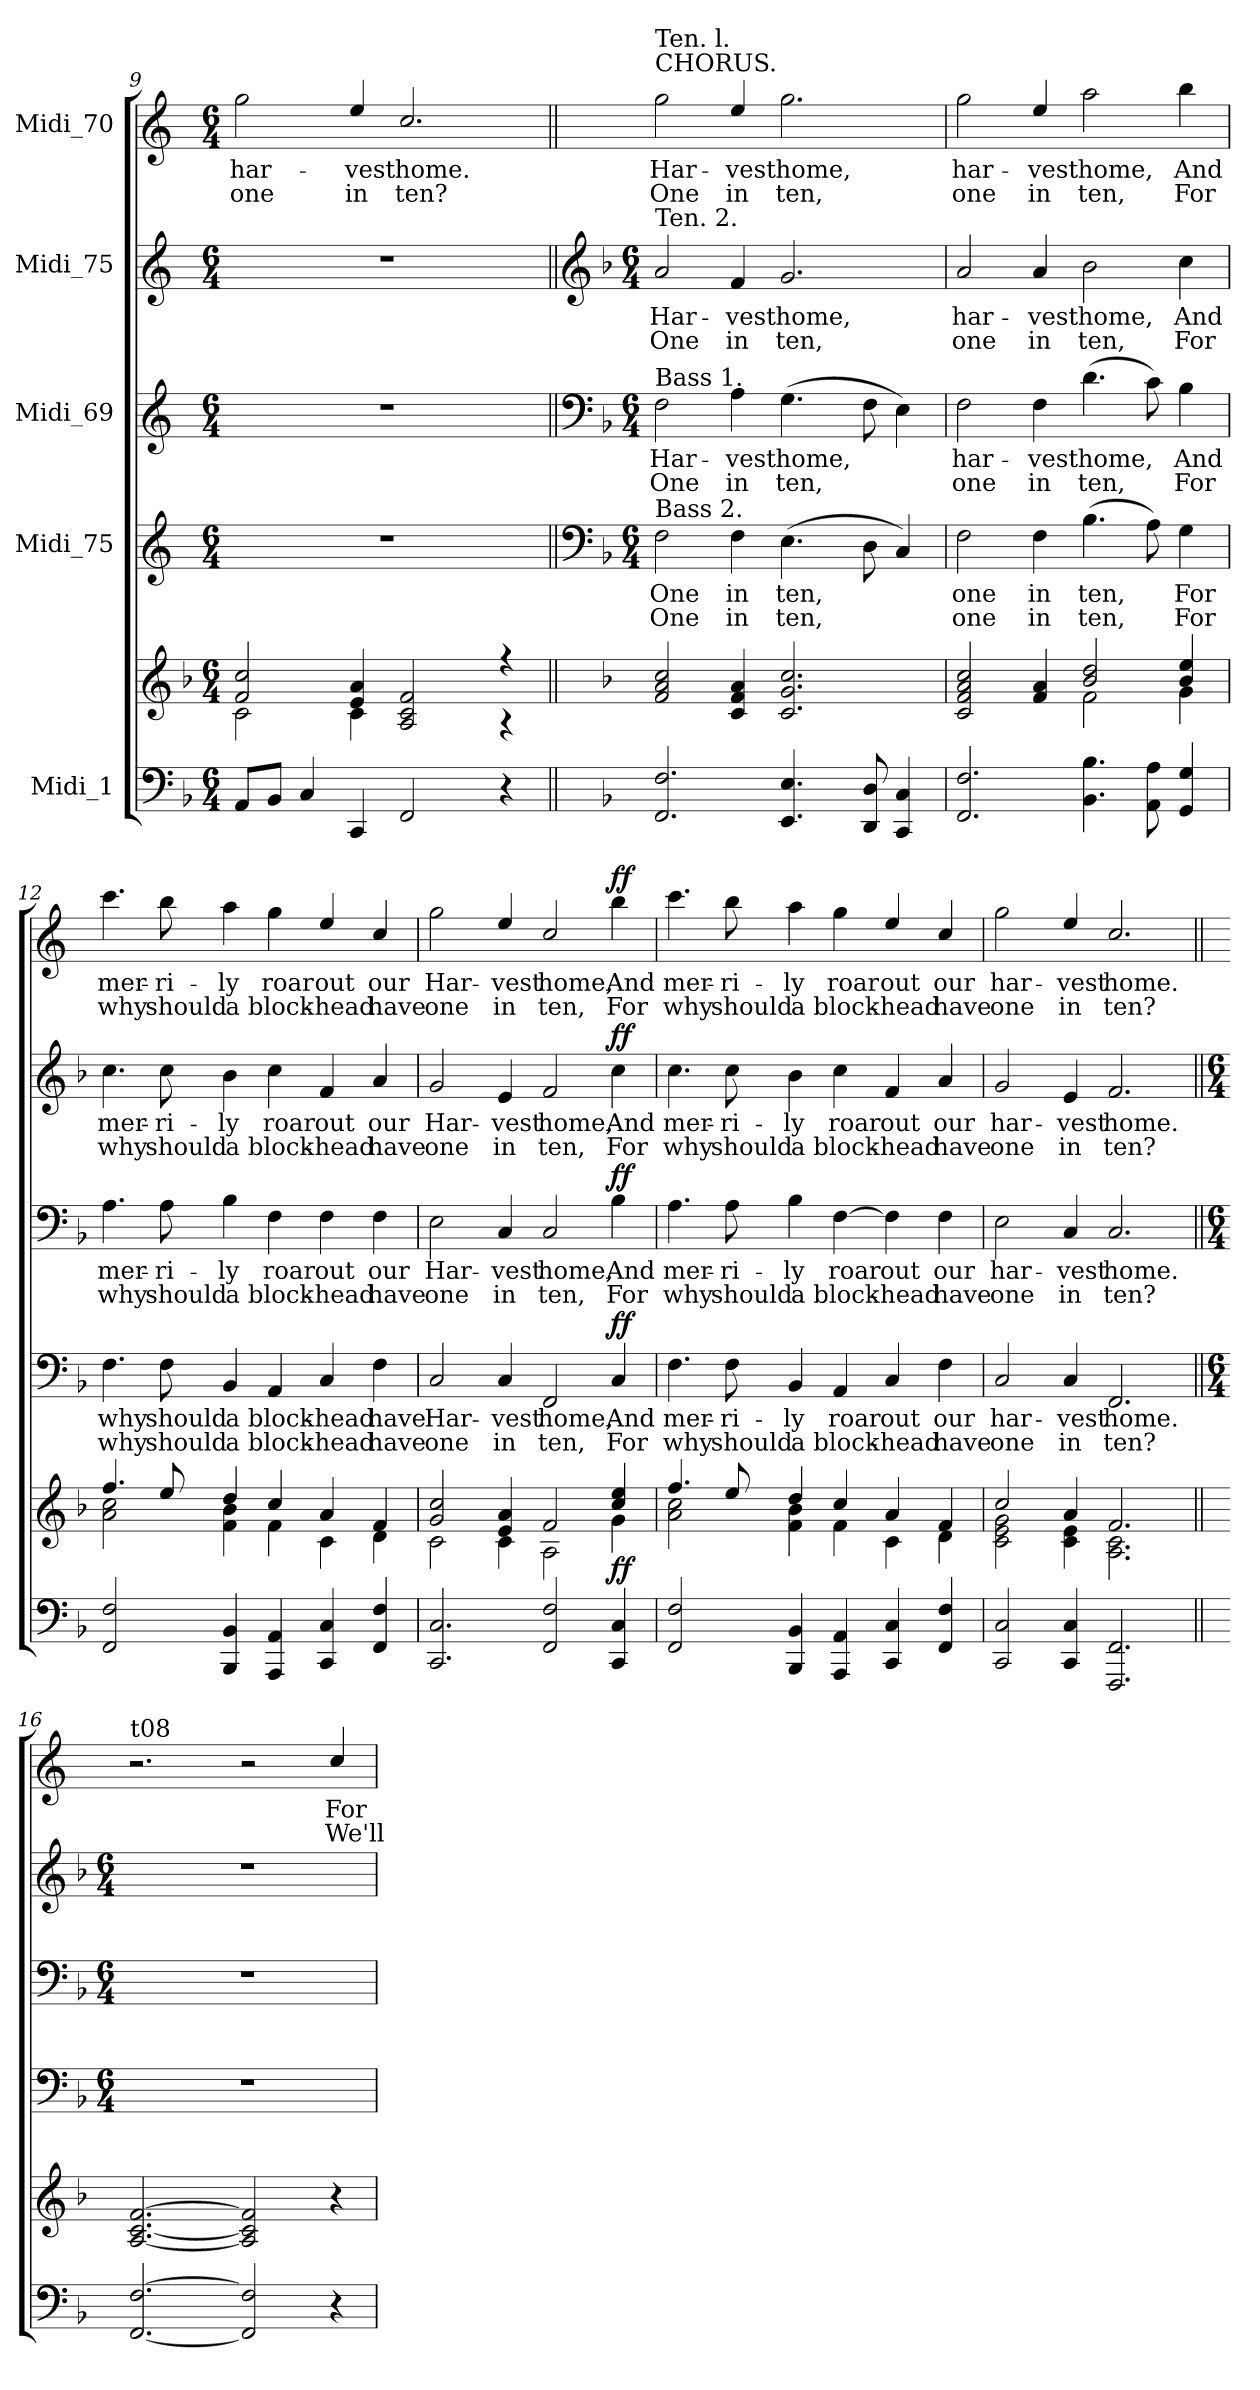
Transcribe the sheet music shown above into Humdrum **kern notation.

**kern	**kern	**dynam	**kern	**text	**text	**dynam	**kern	**text	**text	**dynam	**kern	**text	**text	**dynam	**kern	**text	**text	**dynam
*part5	*part5	*part5	*part4	*part4	*part4	*part4	*part3	*part3	*part3	*part3	*part2	*part2	*part2	*part2	*part1	*part1	*part1	*part1
*staff6	*staff5	*staff5/6	*staff4	*staff4	*staff4	*staff4	*staff3	*staff3	*staff3	*staff3	*staff2	*staff2	*staff2	*staff2	*staff1	*staff1	*staff1	*staff1
*I"Midi_1	*	*	*I"Midi_75	*	*	*	*I"Midi_69	*	*	*	*I"Midi_75	*	*	*	*I"Midi_70	*	*	*
*clefF4	*clefG2	*	*clefG2	*	*	*	*clefG2	*	*	*	*clefG2	*	*	*	*clefG2	*	*	*
*	*	*	*	*	*	*	*	*	*	*	*	*	*	*	*ITrd4c7	*	*	*
*k[b-]	*k[b-]	*	*k[]	*	*	*	*k[]	*	*	*	*k[]	*	*	*	*k[b-]	*	*	*
*F:	*F:	*	*	*	*	*	*	*	*	*	*	*	*	*	*F:	*	*	*
*M6/4	*M6/4	*	*M6/4	*	*	*	*M6/4	*	*	*	*M6/4	*	*	*	*M6/4	*	*	*
=9	=9	=9	=9	=9	=9	=9	=9	=9	=9	=9	=9	=9	=9	=9	=9	=9	=9	=9
*	*^	*	*	*	*	*	*	*	*	*	*	*	*	*	*	*	*	*
!	!	!	!	!	!	!	!	!	!	!	!	!	!	!	!	!	!LO:LY:b	!LO:LY:b	!
8AA/L	2f/ 2cc/	2c\	.	1.r	.	.	.	1.r	.	.	.	1.r	.	.	.	2cc\	har-	-one	.
8BB-/J	.	.	.	.	.	.	.	.	.	.	.	.	.	.	.	.	.	.	.
4C/	.	.	.	.	.	.	.	.	.	.	.	.	.	.	.	.	.	.	.
!	!	!	!	!	!	!	!	!	!	!	!	!	!	!	!	!	!LO:LY:b	!LO:LY:b	!
4CC/	4e/ 4a/	4c\	.	.	.	.	.	.	.	.	.	.	.	.	.	4a/	vest	in	.
!	!	!	!	!	!	!	!	!	!	!	!	!	!	!	!	!	!LO:LY:b	!LO:LY:b	!
2FF/	2A/ 2c/ 2f/	4ryy	.	.	.	.	.	.	.	.	.	.	.	.	.	2.f/	home.	ten?	.
.	.	4ryy	.	.	.	.	.	.	.	.	.	.	.	.	.	.	.	.	.
4r	4r	4r	.	.	.	.	.	.	.	.	.	.	.	.	.	.	.	.	.
!!LO:LB:g=z
=10||	=10||	=10||	=10||	=10||	=10||	=10||	=10||	=10||	=10||	=10||	=10||	=10||	=10||	=10||	=10||	=10||	=10||	=10||	=10||
*	*	*	*	*clefF4	*	*	*	*clefF4	*	*	*	*clefG2	*	*	*	*	*	*	*
*	*	*	*	*k[b-]	*	*	*	*k[b-]	*	*	*	*k[b-]	*	*	*	*	*	*	*
*	*	*	*	*F:	*	*	*	*F:	*	*	*	*F:	*	*	*	*	*	*	*
*	*	*	*	*M6/4	*	*	*	*M6/4	*	*	*	*M6/4	*	*	*	*	*	*	*
!	!	!	!	!	!	!	!	!	!	!	!	!	!	!	!	!LO:TX:a:t=CHORUS.	!	!	!
!	!	!	!	!	!	!	!	!	!	!	!	!	!	!	!	!LO:TX:a:t=Ten. l.	!	!	!
!	!	!	!	!	!	!	!	!	!	!	!	!LO:TX:a:t=Ten. 2.	!	!	!	!	!	!	!
!	!	!	!	!	!	!	!	!LO:TX:a:t=Bass 1.	!	!	!	!	!	!	!	!	!	!	!
!	!	!	!	!LO:TX:a:t=Bass 2.	!	!	!	!	!	!	!	!	!	!	!	!	!	!	!
!	!	!	!	!	!LO:LY:b	!LO:LY:b	!	!	!LO:LY:b	!LO:LY:b	!	!	!LO:LY:b	!LO:LY:b	!	!	!LO:LY:b	!LO:LY:b	!
2.FF/ 2.F/	2f/ 2a/ 2cc/	2ryy	.	2F\	One	One	.	2F\	Har-	-One	.	2a/	Har-	-One	.	2cc\	Har-	-One	.
!	!	!	!	!	!LO:LY:b	!LO:LY:b	!	!	!LO:LY:b	!LO:LY:b	!	!	!LO:LY:b	!LO:LY:b	!	!	!LO:LY:b	!LO:LY:b	!
.	4c/ 4f/ 4a/	2ryy	.	4F\	in	in	.	4A\	vest	in	.	4f/	vest	in	.	4a/	vest	in	.
!	!	!	!	!	!LO:LY:b	!LO:LY:b	!	!	!LO:LY:b	!LO:LY:b	!	!	!LO:LY:b	!LO:LY:b	!	!	!LO:LY:b	!LO:LY:b	!
4.EE/ 4.E/	2.c/ 2.g/ 2.cc/	.	.	(>4.E\	ten,	ten,	.	(>4.G\	home,	ten,	.	2.g/	home,	ten,	.	2.cc\	home,	ten,	.
.	.	2ryy	.	.	.	.	.	.	.	.	.	.	.	.	.	.	.	.	.
8DD/ 8D/	.	.	.	8D\	.	.	.	8F\	.	.	.	.	.	.	.	.	.	.	.
4CC/ 4C/	.	.	.	4C/)	.	.	.	4E\)	.	.	.	.	.	.	.	.	.	.	.
=11	=11	=11	=11	=11	=11	=11	=11	=11	=11	=11	=11	=11	=11	=11	=11	=11	=11	=11	=11
!	!	!	!	!	!LO:LY:b	!LO:LY:b	!	!	!LO:LY:b	!LO:LY:b	!	!	!LO:LY:b	!LO:LY:b	!	!	!LO:LY:b	!LO:LY:b	!
2.FF/ 2.F/	2c/ 2f/ 2a/ 2cc/	2ryy	.	2F\	one	one	.	2F\	har-	-one	.	2a/	har-	-one	.	2cc\	har-	-one	.
!	!	!	!	!	!LO:LY:b	!LO:LY:b	!	!	!LO:LY:b	!LO:LY:b	!	!	!LO:LY:b	!LO:LY:b	!	!	!LO:LY:b	!LO:LY:b	!
.	4f/ 4a/	4ryy	.	4F\	in	in	.	4F\	vest	in	.	4a/	vest	in	.	4a/	vest	in	.
!	!	!	!	!	!LO:LY:b	!LO:LY:b	!	!	!LO:LY:b	!LO:LY:b	!	!	!LO:LY:b	!LO:LY:b	!	!	!LO:LY:b	!LO:LY:b	!
4.BB-\ 4.B-\	2b-/ 2dd/	2f\	.	(>4.B-\	ten,	ten,	.	(>4.d\	home,	ten,	.	2b-\	home,	ten,	.	2dd\	home,	ten,	.
8AA\ 8A\	.	.	.	8A\)	.	.	.	8c\)	.	.	.	.	.	.	.	.	.	.	.
!	!	!	!	!	!LO:LY:b	!LO:LY:b	!	!	!LO:LY:b	!LO:LY:b	!	!	!LO:LY:b	!LO:LY:b	!	!	!LO:LY:b	!LO:LY:b	!
4GG/ 4G/	4b-/ 4ee/	4g\	.	4G\	For	For	.	4B-\	And	For	.	4cc\	And	For	.	4ee\	And	For	.
=12	=12	=12	=12	=12	=12	=12	=12	=12	=12	=12	=12	=12	=12	=12	=12	=12	=12	=12	=12
!	!	!	!	!	!LO:LY:b	!LO:LY:b	!	!	!LO:LY:b	!LO:LY:b	!	!	!LO:LY:b	!LO:LY:b	!	!	!LO:LY:b	!LO:LY:b	!
2FF/ 2F/	4.ff/	2a\ 2cc\	.	4.F\	why	why	.	4.A\	mer-	-why	.	4.cc\	mer-	-why	.	4.ff\	mer-	-why	.
!	!	!	!	!	!LO:LY:b	!LO:LY:b	!	!	!LO:LY:b	!LO:LY:b	!	!	!LO:LY:b	!LO:LY:b	!	!	!LO:LY:b	!LO:LY:b	!
.	8ee/	.	.	8F\	should	should	.	8A\	ri-	-should	.	8cc\	ri-	-should	.	8ee\	ri-	-should	.
!	!	!	!	!	!LO:LY:b	!LO:LY:b	!	!	!LO:LY:b	!LO:LY:b	!	!	!LO:LY:b	!LO:LY:b	!	!	!LO:LY:b	!LO:LY:b	!
4BBB-/ 4BB-/	4dd/	4f\ 4b-\	.	4BB-/	a	a	.	4B-\	ly	a	.	4b-\	ly	a	.	4dd\	ly	a	.
!	!	!	!	!	!LO:LY:b	!LO:LY:b	!	!	!LO:LY:b	!LO:LY:b	!	!	!LO:LY:b	!LO:LY:b	!	!	!LO:LY:b	!LO:LY:b	!
4AAA/ 4AA/	4cc/	4f\	.	4AA/	block-	-block-	.	4F\	roar	block-	.	4cc\	roar	block-	.	4cc\	roar	block-	.
!	!	!	!	!	!LO:LY:b	!LO:LY:b	!	!	!LO:LY:b	!LO:LY:b	!	!	!LO:LY:b	!LO:LY:b	!	!	!LO:LY:b	!LO:LY:b	!
4CC/ 4C/	4a/	4c\	.	4C/	-head	head	.	4F\	-out	head	.	4f/	-out	head	.	4a/	-out	head	.
!	!	!	!	!	!LO:LY:b	!LO:LY:b	!	!	!LO:LY:b	!LO:LY:b	!	!	!LO:LY:b	!LO:LY:b	!	!	!LO:LY:b	!LO:LY:b	!
4FF/ 4F/	4f/	4d\	.	4F\	have	have	.	4F\	our	have	.	4a/	our	have	.	4f/	our	have	.
!!LO:PB:g=z
=13	=13	=13	=13	=13	=13	=13	=13	=13	=13	=13	=13	=13	=13	=13	=13	=13	=13	=13	=13
!	!	!	!	!	!LO:LY:b	!LO:LY:b	!	!	!LO:LY:b	!LO:LY:b	!	!	!LO:LY:b	!LO:LY:b	!	!	!LO:LY:b	!LO:LY:b	!
2.CC/ 2.C/	2g/ 2cc/	2c\	.	2C/	Har-	-one	.	2E\	Har-	-one	.	2g/	Har-	-one	.	2cc\	Har-	-one	.
!	!	!	!	!	!LO:LY:b	!LO:LY:b	!	!	!LO:LY:b	!LO:LY:b	!	!	!LO:LY:b	!LO:LY:b	!	!	!LO:LY:b	!LO:LY:b	!
.	4e/ 4a/	4c\	.	4C/	vest	in	.	4C/	vest	in	.	4e/	vest	in	.	4a/	vest	in	.
!	!	!	!	!	!LO:LY:b	!LO:LY:b	!	!	!LO:LY:b	!LO:LY:b	!	!	!LO:LY:b	!LO:LY:b	!	!	!LO:LY:b	!LO:LY:b	!
2FF/ 2F/	2f/	2A\	.	2FF/	home,	ten,	.	2C/	home,	ten,	.	2f/	home,	ten,	.	2f/	home,	ten,	.
!	!	!	!LO:DY:b	!	!LO:LY:b	!LO:LY:b	!LO:DY:b	!	!LO:LY:b	!LO:LY:b	!LO:DY:b	!	!LO:LY:b	!LO:LY:b	!LO:DY:b	!	!LO:LY:b	!LO:LY:b	!LO:DY:b
4CC/ 4C/	4cc/ 4ee/	4g\	ff	4C/	And	For	ff	4B-\	And	For	ff	4cc\	And	For	ff	4ee\	And	For	ff
=14	=14	=14	=14	=14	=14	=14	=14	=14	=14	=14	=14	=14	=14	=14	=14	=14	=14	=14	=14
!	!	!	!	!	!LO:LY:b	!LO:LY:b	!	!	!LO:LY:b	!LO:LY:b	!	!	!LO:LY:b	!LO:LY:b	!	!	!LO:LY:b	!LO:LY:b	!
2FF/ 2F/	4.ff/	2a\ 2cc\	.	4.F\	mer-	-why	.	4.A\	mer-	-why	.	4.cc\	mer-	-why	.	4.ff\	mer-	-why	.
!	!	!	!	!	!LO:LY:b	!LO:LY:b	!	!	!LO:LY:b	!LO:LY:b	!	!	!LO:LY:b	!LO:LY:b	!	!	!LO:LY:b	!LO:LY:b	!
.	8ee/	.	.	8F\	ri-	-should	.	8A\	ri-	-should	.	8cc\	ri-	-should	.	8ee\	ri-	-should	.
!	!	!	!	!	!LO:LY:b	!LO:LY:b	!	!	!LO:LY:b	!LO:LY:b	!	!	!LO:LY:b	!LO:LY:b	!	!	!LO:LY:b	!LO:LY:b	!
4BBB-/ 4BB-/	4dd/	4f\ 4b-\	.	4BB-/	ly	a	.	4B-\	ly	a	.	4b-\	ly	a	.	4dd\	ly	a	.
!	!	!	!	!	!LO:LY:b	!LO:LY:b	!	!	!LO:LY:b	!LO:LY:b	!	!	!LO:LY:b	!LO:LY:b	!	!	!LO:LY:b	!LO:LY:b	!
4AAA/ 4AA/	4cc/	4f\	.	4AA/	roar	block-	.	[4F\	roar	block-	.	4cc\	roar	block-	.	4cc\	roar	block-	.
!	!	!	!	!	!LO:LY:b	!LO:LY:b	!	!	!LO:LY:b	!LO:LY:b	!	!	!LO:LY:b	!LO:LY:b	!	!	!LO:LY:b	!LO:LY:b	!
4CC/ 4C/	4a/	4c\	.	4C/	-out	head	.	4F\]	-out	head	.	4f/	-out	head	.	4a/	-out	head	.
!	!	!	!	!	!LO:LY:b	!LO:LY:b	!	!	!LO:LY:b	!LO:LY:b	!	!	!LO:LY:b	!LO:LY:b	!	!	!LO:LY:b	!LO:LY:b	!
4FF/ 4F/	4f/	4d\	.	4F\	our	have	.	4F\	our	have	.	4a/	our	have	.	4f/	our	have	.
=15	=15	=15	=15	=15	=15	=15	=15	=15	=15	=15	=15	=15	=15	=15	=15	=15	=15	=15	=15
!	!	!	!	!	!LO:LY:b	!LO:LY:b	!	!	!LO:LY:b	!LO:LY:b	!	!	!LO:LY:b	!LO:LY:b	!	!	!LO:LY:b	!LO:LY:b	!
2CC/ 2C/	2cc/	2c\ 2e\ 2g\	.	2C/	har-	-one	.	2E\	har-	-one	.	2g/	har-	-one	.	2cc\	har-	-one	.
!	!	!	!	!	!LO:LY:b	!LO:LY:b	!	!	!LO:LY:b	!LO:LY:b	!	!	!LO:LY:b	!LO:LY:b	!	!	!LO:LY:b	!LO:LY:b	!
4CC/ 4C/	4a/	4c\ 4e\	.	4C/	vest	in	.	4C/	vest	in	.	4e/	vest	in	.	4a/	vest	in	.
!	!	!	!	!	!LO:LY:b	!LO:LY:b	!	!	!LO:LY:b	!LO:LY:b	!	!	!LO:LY:b	!LO:LY:b	!	!	!LO:LY:b	!LO:LY:b	!
2.FFF/ 2.FF/	2.f/	2.A\ 2.c\	.	2.FF/	home.	ten?	.	2.C/	home.	ten?	.	2.f/	home.	ten?	.	2.f/	home.	ten?	.
!!LO:LB:g=z
=16||	=16||	=16||	=16||	=16||	=16||	=16||	=16||	=16||	=16||	=16||	=16||	=16||	=16||	=16||	=16||	=16||	=16||	=16||	=16||
*	*	*	*	*M6/4	*	*	*	*M6/4	*	*	*	*M6/4	*	*	*	*	*	*	*
!	!	!	!	!	!	!	!	!	!	!	!	!	!	!	!	!LO:TX:a:t=t08	!	!	!
[2.FF/ [2.F/	[2.A/ [2.c/ [2.f/	2ryy	.	1.r	.	.	.	1.r	.	.	.	1.r	.	.	.	2.r	.	.	.
.	.	2ryy	.	.	.	.	.	.	.	.	.	.	.	.	.	.	.	.	.
2FF/] 2F/]	2A/] 2c/] 2f/]	.	.	.	.	.	.	.	.	.	.	.	.	.	.	2r	.	.	.
.	.	2ryy	.	.	.	.	.	.	.	.	.	.	.	.	.	.	.	.	.
!	!	!	!	!	!	!	!	!	!	!	!	!	!	!	!	!	!LO:LY:b	!LO:LY:b	!
4r	4r	.	.	.	.	.	.	.	.	.	.	.	.	.	.	4f/	For	We'll	.
*	*v	*v	*	*	*	*	*	*	*	*	*	*	*	*	*	*	*	*	*
=	=	=	=	=	=	=	=	=	=	=	=	=	=	=	=	=	=	=
*-	*-	*-	*-	*-	*-	*-	*-	*-	*-	*-	*-	*-	*-	*-	*-	*-	*-	*-
